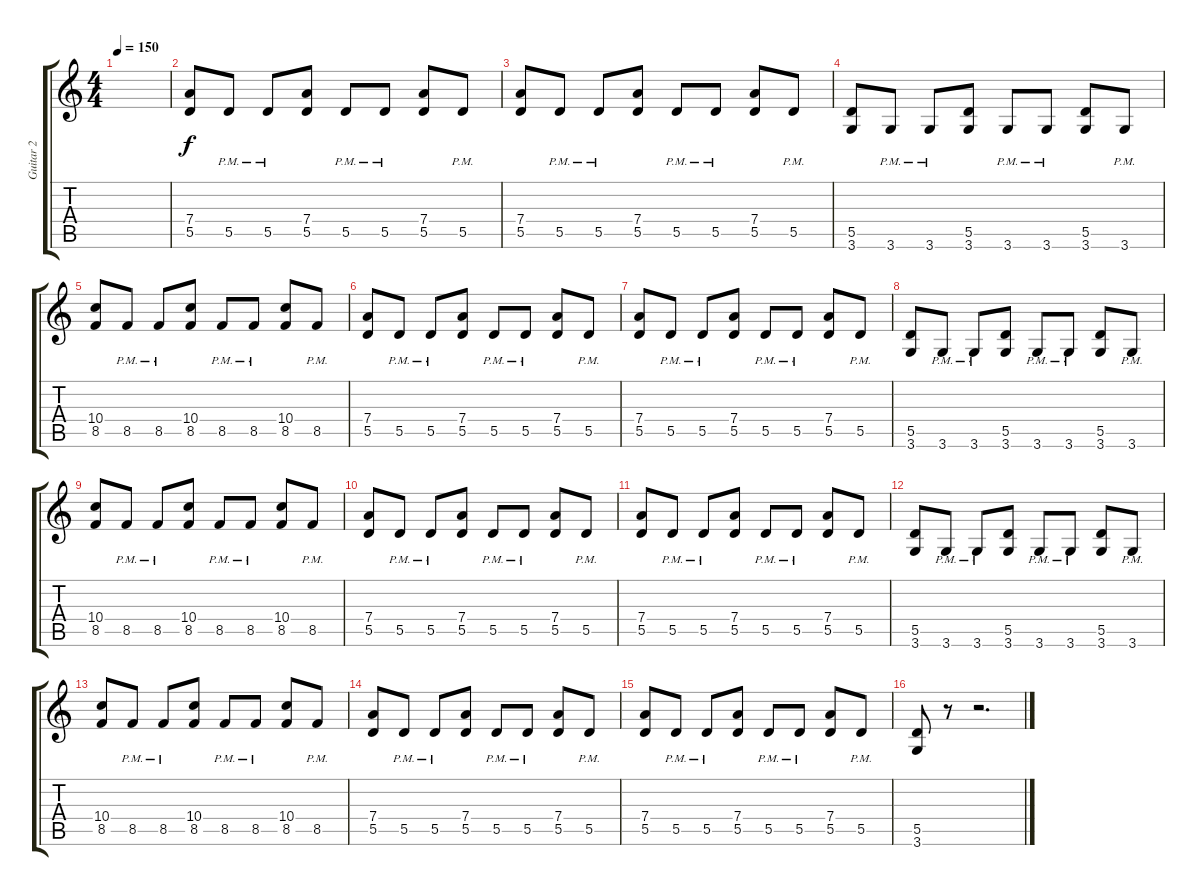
\track ("Guitar 2" "Guitar 2") {instrument distortionguitar}
\staff {score tabs}
\tuning (E4 B3 G3 D3 A2 E2) {hide}
\ts (4 4)
\tempo 150
\clef g2
\ks c
|
(7.4 5.5).8 5.5{pm}.8 5.5{pm}.8 (7.4 5.5).8 5.5{pm}.8 5.5{pm}.8 (7.4 5.5).8 5.5{pm}.8 |
(7.4 5.5).8 5.5{pm}.8 5.5{pm}.8 (7.4 5.5).8 5.5{pm}.8 5.5{pm}.8 (7.4 5.5).8 5.5{pm}.8 |
(5.5 3.6).8 3.6{pm}.8 3.6{pm}.8 (5.5 3.6).8 3.6{pm}.8 3.6{pm}.8 (5.5 3.6).8 3.6{pm}.8 |
(10.4 8.5).8 8.5{pm}.8 8.5{pm}.8 (10.4 8.5).8 8.5{pm}.8 8.5{pm}.8 (10.4 8.5).8 8.5{pm}.8 |
(7.4 5.5).8 5.5{pm}.8 5.5{pm}.8 (7.4 5.5).8 5.5{pm}.8 5.5{pm}.8 (7.4 5.5).8 5.5{pm}.8 |
(7.4 5.5).8 5.5{pm}.8 5.5{pm}.8 (7.4 5.5).8 5.5{pm}.8 5.5{pm}.8 (7.4 5.5).8 5.5{pm}.8 |
(5.5 3.6).8 3.6{pm}.8 3.6{pm}.8 (5.5 3.6).8 3.6{pm}.8 3.6{pm}.8 (5.5 3.6).8 3.6{pm}.8 |
(10.4 8.5).8 8.5{pm}.8 8.5{pm}.8 (10.4 8.5).8 8.5{pm}.8 8.5{pm}.8 (10.4 8.5).8 8.5{pm}.8 |
(7.4 5.5).8 5.5{pm}.8 5.5{pm}.8 (7.4 5.5).8 5.5{pm}.8 5.5{pm}.8 (7.4 5.5).8 5.5{pm}.8 |
(7.4 5.5).8 5.5{pm}.8 5.5{pm}.8 (7.4 5.5).8 5.5{pm}.8 5.5{pm}.8 (7.4 5.5).8 5.5{pm}.8 |
(5.5 3.6).8 3.6{pm}.8 3.6{pm}.8 (5.5 3.6).8 3.6{pm}.8 3.6{pm}.8 (5.5 3.6).8 3.6{pm}.8 |
(10.4 8.5).8 8.5{pm}.8 8.5{pm}.8 (10.4 8.5).8 8.5{pm}.8 8.5{pm}.8 (10.4 8.5).8 8.5{pm}.8 |
(7.4 5.5).8 5.5{pm}.8 5.5{pm}.8 (7.4 5.5).8 5.5{pm}.8 5.5{pm}.8 (7.4 5.5).8 5.5{pm}.8 |
(7.4 5.5).8 5.5{pm}.8 5.5{pm}.8 (7.4 5.5).8 5.5{pm}.8 5.5{pm}.8 (7.4 5.5).8 5.5{pm}.8 |
(5.5 3.6).8 r.8 r.2{d}
